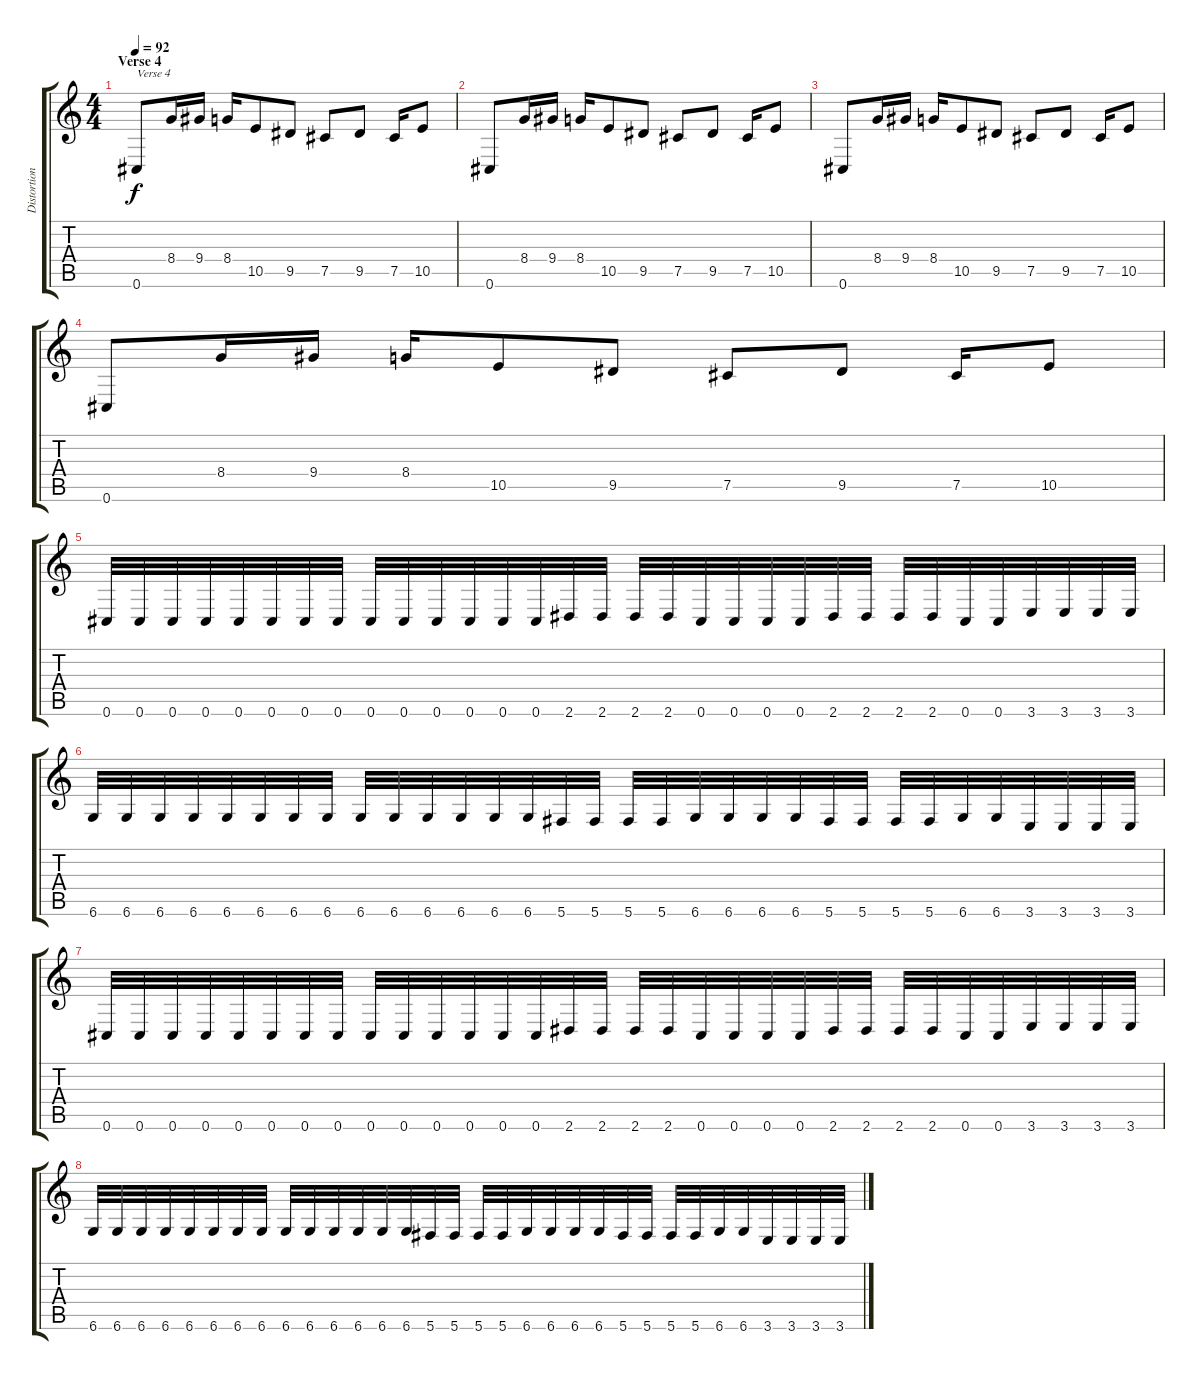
\track ("Distortion Guitar 1" "Distortion") {instrument distortionguitar}
\staff {score tabs}
\tuning (Db4 Ab3 E3 B2 Gb2 Db2) {hide}
\ts (4 4)
\section ("" "Verse 4")
\tempo 92
\clef g2
\ks c
0.6.8{txt "Verse 4" dy f} 8.4.16 9.4.16 8.4.16 10.5.8 9.5.8 7.5.8 9.5.8 7.5.16 10.5.8 |
0.6.8 8.4.16 9.4.16 8.4.16 10.5.8 9.5.8 7.5.8 9.5.8 7.5.16 10.5.8 |
0.6.8 8.4.16 9.4.16 8.4.16 10.5.8 9.5.8 7.5.8 9.5.8 7.5.16 10.5.8 |
0.6.8 8.4.16 9.4.16 8.4.16 10.5.8 9.5.8 7.5.8 9.5.8 7.5.16 10.5.8 |
0.6.32 0.6.32 0.6.32 0.6.32 0.6.32 0.6.32 0.6.32 0.6.32 0.6.32 0.6.32 0.6.32 0.6.32 0.6.32 0.6.32 2.6.32 2.6.32 2.6.32 2.6.32 0.6.32 0.6.32 0.6.32 0.6.32 2.6.32 2.6.32 2.6.32 2.6.32 0.6.32 0.6.32 3.6.32 3.6.32 3.6.32 3.6.32 |
6.6.32 6.6.32 6.6.32 6.6.32 6.6.32 6.6.32 6.6.32 6.6.32 6.6.32 6.6.32 6.6.32 6.6.32 6.6.32 6.6.32 5.6.32 5.6.32 5.6.32 5.6.32 6.6.32 6.6.32 6.6.32 6.6.32 5.6.32 5.6.32 5.6.32 5.6.32 6.6.32 6.6.32 3.6.32 3.6.32 3.6.32 3.6.32 |
0.6.32 0.6.32 0.6.32 0.6.32 0.6.32 0.6.32 0.6.32 0.6.32 0.6.32 0.6.32 0.6.32 0.6.32 0.6.32 0.6.32 2.6.32 2.6.32 2.6.32 2.6.32 0.6.32 0.6.32 0.6.32 0.6.32 2.6.32 2.6.32 2.6.32 2.6.32 0.6.32 0.6.32 3.6.32 3.6.32 3.6.32 3.6.32 |
6.6.32 6.6.32 6.6.32 6.6.32 6.6.32 6.6.32 6.6.32 6.6.32 6.6.32 6.6.32 6.6.32 6.6.32 6.6.32 6.6.32 5.6.32 5.6.32 5.6.32 5.6.32 6.6.32 6.6.32 6.6.32 6.6.32 5.6.32 5.6.32 5.6.32 5.6.32 6.6.32 6.6.32 3.6.32 3.6.32 3.6.32 3.6.32
